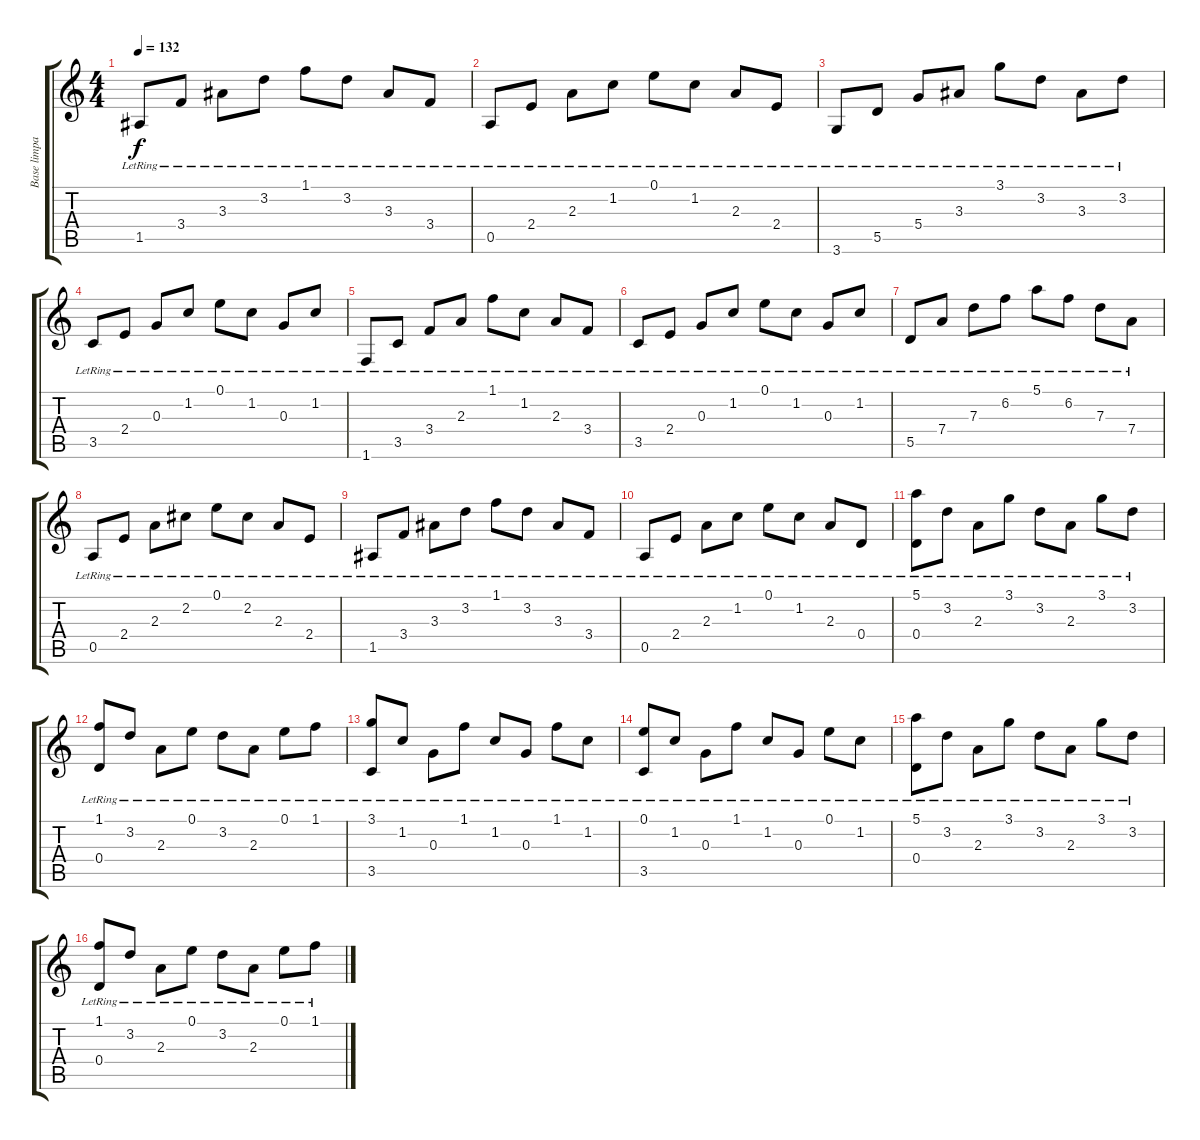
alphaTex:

\track ("Base limpa" "Base limpa") {instrument electricguitarclean}
\staff {score tabs}
\tuning (E4 B3 G3 D3 A2 E2) {hide}
\ts (4 4)
\tempo 132
\clef g2
\ks c
1.5{lr}.8{dy f} 3.4{lr}.8 3.3{lr}.8 3.2{lr}.8 1.1{lr}.8 3.2{lr}.8 3.3{lr}.8 3.4{lr}.8 |
0.5{lr}.8 2.4{lr}.8 2.3{lr}.8 1.2{lr}.8 0.1{lr}.8 1.2{lr}.8 2.3{lr}.8 2.4{lr}.8 |
3.6{lr}.8 5.5{lr}.8 5.4{lr}.8 3.3{lr}.8 3.1{lr}.8 3.2{lr}.8 3.3{lr}.8 3.2{lr}.8 |
3.5{lr}.8 2.4{lr}.8 0.3{lr}.8 1.2{lr}.8 0.1{lr}.8 1.2{lr}.8 0.3{lr}.8 1.2{lr}.8 |
1.6{lr}.8 3.5{lr}.8 3.4{lr}.8 2.3{lr}.8 1.1{lr}.8 1.2{lr}.8 2.3{lr}.8 3.4{lr}.8 |
3.5{lr}.8 2.4{lr}.8 0.3{lr}.8 1.2{lr}.8 0.1{lr}.8 1.2{lr}.8 0.3{lr}.8 1.2{lr}.8 |
5.5{lr}.8 7.4{lr}.8 7.3{lr}.8 6.2{lr}.8 5.1{lr}.8 6.2{lr}.8 7.3{lr}.8 7.4{lr}.8 |
0.5{lr}.8 2.4{lr}.8 2.3{lr}.8 2.2{lr}.8 0.1{lr}.8 2.2{lr}.8 2.3{lr}.8 2.4{lr}.8 |
1.5{lr}.8 3.4{lr}.8 3.3{lr}.8 3.2{lr}.8 1.1{lr}.8 3.2{lr}.8 3.3{lr}.8 3.4{lr}.8 |
0.5{lr}.8 2.4{lr}.8 2.3{lr}.8 1.2{lr}.8 0.1{lr}.8 1.2{lr}.8 2.3{lr}.8 0.4{lr}.8 |
(5.1{lr} 0.4{lr}).8 3.2{lr}.8 2.3{lr}.8 3.1{lr}.8 3.2{lr}.8 2.3{lr}.8 3.1{lr}.8 3.2{lr}.8 |
(1.1{lr} 0.4{lr}).8 3.2{lr}.8 2.3{lr}.8 0.1{lr}.8 3.2{lr}.8 2.3{lr}.8 0.1{lr}.8 1.1{lr}.8 |
(3.1{lr} 3.5{lr}).8 1.2{lr}.8 0.3{lr}.8 1.1{lr}.8 1.2{lr}.8 0.3{lr}.8 1.1{lr}.8 1.2{lr}.8 |
(0.1{lr} 3.5{lr}).8 1.2{lr}.8 0.3{lr}.8 1.1{lr}.8 1.2{lr}.8 0.3{lr}.8 0.1{lr}.8 1.2{lr}.8 |
(5.1{lr} 0.4{lr}).8 3.2{lr}.8 2.3{lr}.8 3.1{lr}.8 3.2{lr}.8 2.3{lr}.8 3.1{lr}.8 3.2{lr}.8 |
(1.1{lr} 0.4{lr}).8 3.2{lr}.8 2.3{lr}.8 0.1{lr}.8 3.2{lr}.8 2.3{lr}.8 0.1{lr}.8 1.1{lr}.8
